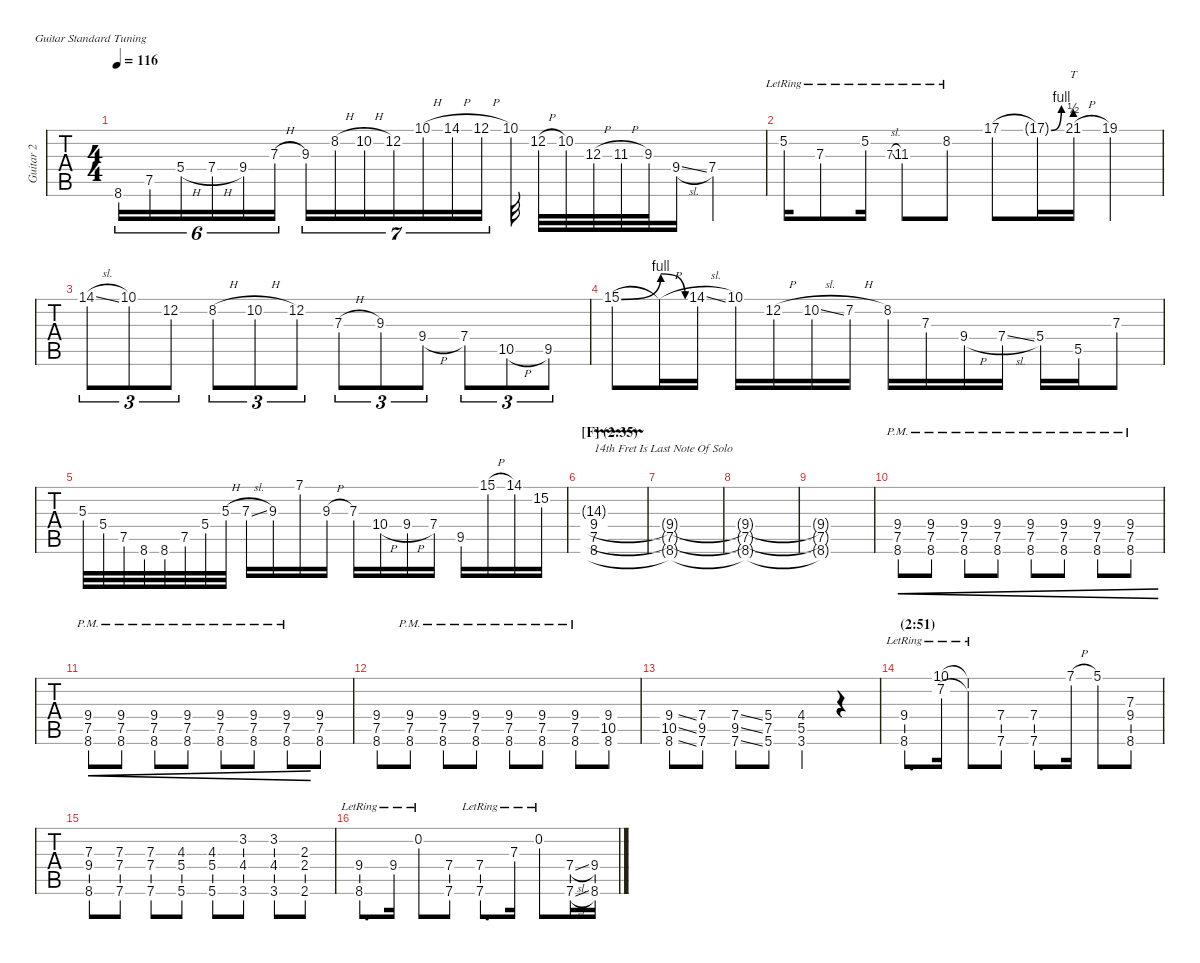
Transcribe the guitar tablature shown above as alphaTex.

\defaultSystemsLayout 4
\hideDynamics
\bracketExtendMode nobrackets
\multiTrackTrackNamePolicy allsystems
\firstSystemTrackNameMode fullname
\otherSystemsTrackNameMode fullname
\otherSystemsTrackNameOrientation horizontal
\track ("Guitar 2" "Guitar 2") {instrument distortionguitar}
\staff {tabs}
\tuning (E4 B3 G3 D3 A2 E2)
\ts (4 4)
\scale
0.97867
\tempo 116
\accidentals auto
\clef g2
\ottava regular
\simile none
\ks c
8.6.16{tu (6 4) dy mf} 7.5.16{tu (6 4)} 5.4{h}.16{tu (6 4) beam merge} 7.4{h}.16{tu (6 4)} 9.4.16{tu (6 4)} 7.3{h}.16{tu (6 4)} 9.3.16{tu (7 4)} 8.2{h}.16{tu (7 4)} 10.2{h}.16{tu (7 4)} 12.2.16{tu (7 4)} 10.1{h}.16{tu (7 4)} 14.1{h acc #}.16{tu (7 4)} 12.1{h}.16{tu (7 4)} 10.1.32 12.2{h}.32 10.2.32 12.3{h}.32 11.3{h acc #}.32 9.3.32 9.4{sl}.16 7.4{st}.4 |
\scale
1.02358 5.2{lr}.16 7.3{lr}.8 5.2{lr}.16 7.3{sl lr}.8{gr onbeat} 11.3{lr acc #}.8 8.2{lr}.8 17.1.8 17.1{be (bend 0 0 15 4) t}.16 21.1{be (prebend 0 2 60 2) h}.16{tt} 19.1.4 |
\scale
0.976421 14.1{sl acc #}.8{tu (3 2)} 10.1.8{tu (3 2)} 12.2.8{tu (3 2)} 8.2{h}.8{tu (3 2)} 10.2{h}.8{tu (3 2)} 12.2.8{tu (3 2)} 7.3{h}.8{tu (3 2)} 9.3.8{tu (3 2)} 9.4{h}.8{tu (3 2)} 7.4.8{tu (3 2)} 10.5{h}.8{tu (3 2)} 9.5{acc #}.8{tu (3 2)} |
\scale
1.02152 15.1{be (bend 0 0 15 4)}.8 15.1{be (release 0 4 15 0) h t}.16 14.1{sl acc #}.16 10.1.16 12.2{h}.16 10.2{sl}.16 7.2{h acc #}.16 8.2.16 7.3.16 9.4{h}.16 7.4{sl}.16 5.4.16 5.5.16 7.3{st}.8 |
\scale
0.978481 5.3.32 5.4.32 7.5.32 8.6.32 8.6.32 7.5.32 5.4.32 5.3{h}.32 7.3{sl}.16 9.3.16 7.1.16 9.3{h}.16 7.3.16 10.4{h}.16 9.4{h}.16 7.4.16 9.5{acc #}.16 15.1{h}.16 14.1{acc #}.16 15.2.16 |
\section ("F" "(2:35)")
\scale
0.974603 (9.4 7.5 8.6 14.3{v g}).1{txt "14th Fret Is Last Note Of Solo"} |
\scale
1.06468 (8.6{t} 7.5{t} 9.4{t}).1 |
\scale
0.978438 (8.6{t} 7.5{t} 9.4{t}).1 |
\scale
0.978438 (8.6{t} 7.5{t} 9.4{t}).1 |
\scale
1.05749 (9.4{pm} 7.5{pm} 8.6{pm}).8{cre} (9.4{pm} 7.5{pm} 8.6{pm}).8{cre} (9.4{pm} 7.5{pm} 8.6{pm}).8{cre} (9.4{pm} 7.5{pm} 8.6{pm}).8{cre} (9.4{pm} 7.5{pm} 8.6{pm}).8{cre} (9.4{pm} 7.5{pm} 8.6{pm}).8{cre} (9.4{pm} 7.5{pm} 8.6{pm}).8{cre} (9.4{pm} 7.5{pm} 8.6{pm}).8{cre} |
\scale
0.979846 (9.4{pm} 7.5{pm} 8.6{pm}).8{cre} (9.4{pm} 7.5{pm} 8.6{pm}).8{cre} (9.4{pm} 7.5{pm} 8.6{pm}).8{cre} (9.4{pm} 7.5{pm} 8.6{pm}).8{cre} (9.4{pm} 7.5{pm} 8.6{pm}).8{cre} (9.4{pm} 7.5{pm} 8.6{pm}).8{cre} (9.4{pm} 7.5{pm} 8.6{pm}).8{cre} (9.4 7.5 8.6).8 |
\scale
0.994999 (9.4 7.5 8.6).8 (9.4{pm} 7.5{pm} 8.6{pm}).8 (9.4{pm} 7.5{pm} 8.6{pm}).8 (9.4{pm} 7.5{pm} 8.6{pm}).8 (9.4{pm} 7.5{pm} 8.6{pm}).8 (9.4{pm} 7.5{pm} 8.6{pm}).8 (9.4{pm} 7.5{pm} 8.6{pm}).8 (9.4 8.6 10.5).8 |
\scale
0.967667 (9.4{ss} 8.6{ss} 10.5{ss}).8 (7.4 7.6 9.5{acc #}).8 (7.4{ss} 7.6{ss} 9.5{ss acc #}).8 (5.4 5.6 7.5).8 (4.4{st acc #} 3.6{st} 5.5{st}).4 r.4 |
\section ("" "(2:51)")
\scale
1.00887 (9.4{lr} 8.6{lr}).8{d} (10.1{lr} 7.2{lr acc #}).16 (10.1{lr t} 7.2{lr t acc #}).8 (7.4 7.6).8 (7.4 7.6).8{d} 7.1{h}.16 5.1.8 (9.4 8.6 7.3).8 |
\scale
0.994441 (9.4 8.6 7.3).8 (7.3 7.4 7.6).8 (7.3 7.4 7.6).8 (4.3 5.4 5.6).8 (4.3 5.4 5.6).8 (3.2 4.4{acc #} 3.6).8 (3.2 4.4{acc #} 3.6).8 (2.3 2.4 2.6{acc #}).8 |
\scale
0.996687 (8.6{lr} 9.4{lr}).8{d} 9.4{lr}.16 0.2{lr}.8 (7.4 7.6).8 (7.4{lr} 7.6{lr}).8{d} 7.3{lr}.16 0.2{lr}.8 (7.6{sl} 7.4{sl}).16 (9.4 8.6).16
